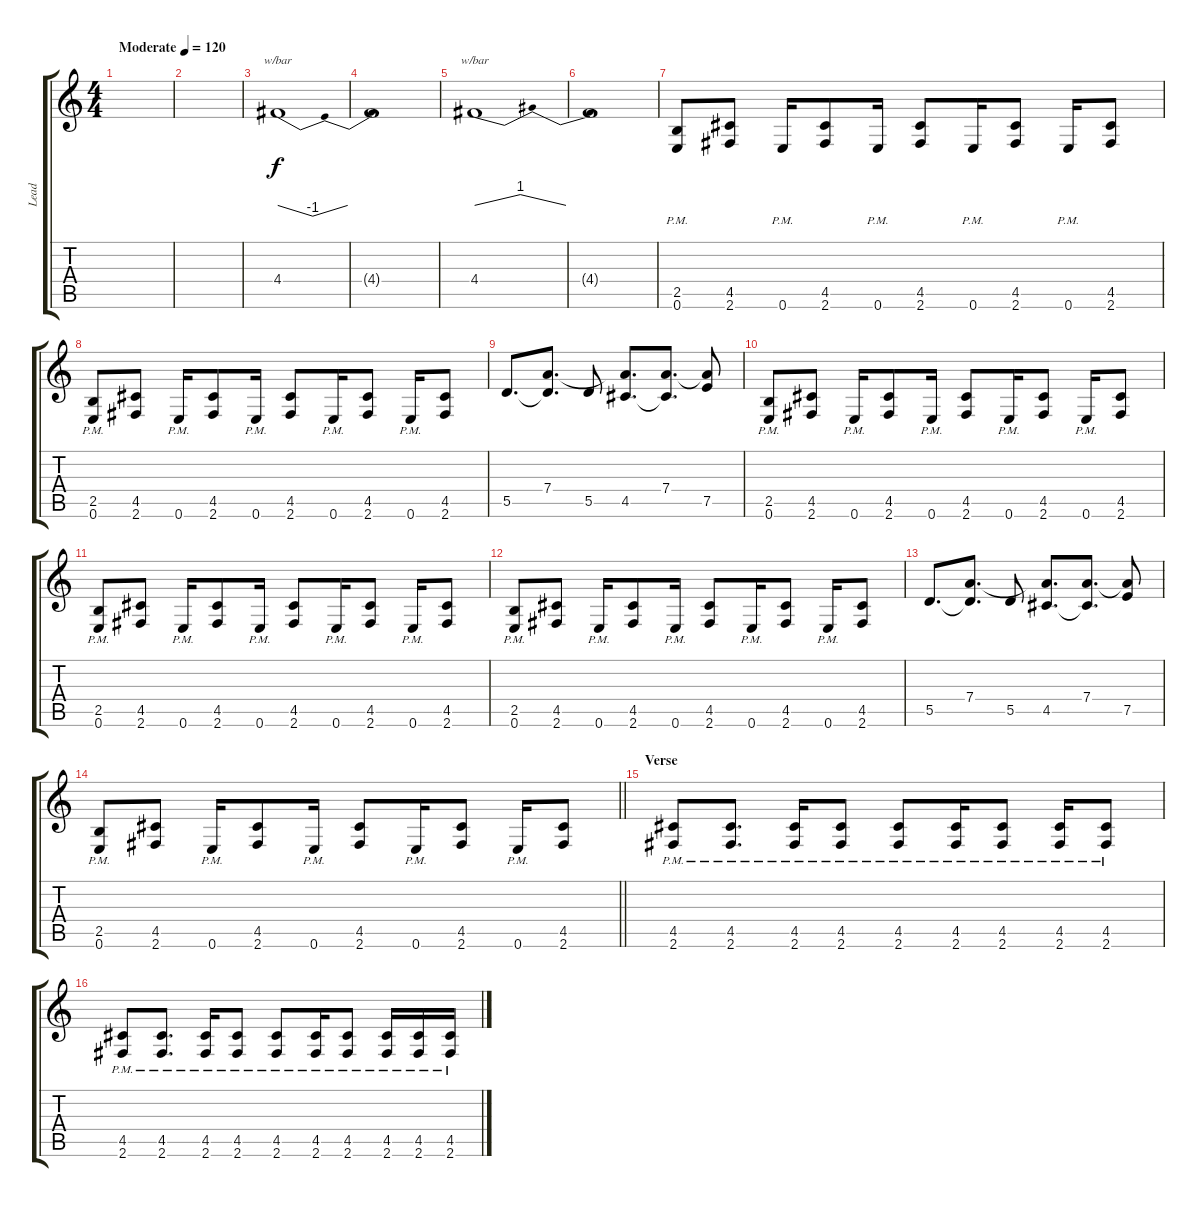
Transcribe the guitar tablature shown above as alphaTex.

\track ("Lead" "Lead") {instrument distortionguitar}
\staff {score tabs}
\tuning (E4 B3 G3 D3 A2 E2) {hide}
\ts (4 4)
\tempo (120 "Moderate")
\clef g2
\ks c
|
|
4.4.1{tbe (dip default 0 0 30 -4 60 0)} |
4.4{t}.1 |
4.4.1{tbe (dip default 0 0 30 4 60 0)} |
4.4{t}.1 |
(2.5{pm} 0.6{pm}).8 (4.5 2.6).8 0.6{pm}.16 (4.5 2.6).8 0.6{pm}.16 (4.5 2.6).8 0.6{pm}.16 (4.5 2.6).8 0.6{pm}.16 (4.5 2.6).8 |
(2.5{pm} 0.6{pm}).8 (4.5 2.6).8 0.6{pm}.16 (4.5 2.6).8 0.6{pm}.16 (4.5 2.6).8 0.6{pm}.16 (4.5 2.6).8 0.6{pm}.16 (4.5 2.6).8 |
5.5.8{d} (7.4 5.5{t}).8{d} 5.5.8 (7.4{t} 4.5).8{d} (7.4 4.5{t}).8{d} (7.4{t} 7.5).8 |
(2.5{pm} 0.6{pm}).8 (4.5 2.6).8 0.6{pm}.16 (4.5 2.6).8 0.6{pm}.16 (4.5 2.6).8 0.6{pm}.16 (4.5 2.6).8 0.6{pm}.16 (4.5 2.6).8 |
(2.5{pm} 0.6{pm}).8 (4.5 2.6).8 0.6{pm}.16 (4.5 2.6).8 0.6{pm}.16 (4.5 2.6).8 0.6{pm}.16 (4.5 2.6).8 0.6{pm}.16 (4.5 2.6).8 |
(2.5{pm} 0.6{pm}).8 (4.5 2.6).8 0.6{pm}.16 (4.5 2.6).8 0.6{pm}.16 (4.5 2.6).8 0.6{pm}.16 (4.5 2.6).8 0.6{pm}.16 (4.5 2.6).8 |
5.5.8{d} (7.4 5.5{t}).8{d} 5.5.8 (7.4{t} 4.5).8{d} (7.4 4.5{t}).8{d} (7.4{t} 7.5).8 |
\barLineRight lightlight
(2.5{pm} 0.6{pm}).8 (4.5 2.6).8 0.6{pm}.16 (4.5 2.6).8 0.6{pm}.16 (4.5 2.6).8 0.6{pm}.16 (4.5 2.6).8 0.6{pm}.16 (4.5 2.6).8 |
\section ("" "Verse")
(4.5{pm} 2.6{pm}).8 (4.5{pm} 2.6{pm}).8{d} (4.5{pm} 2.6{pm}).16 (4.5{pm} 2.6{pm}).8 (4.5{pm} 2.6{pm}).8 (4.5{pm} 2.6{pm}).16 (4.5{pm} 2.6{pm}).8 (4.5{pm} 2.6{pm}).16 (4.5{pm} 2.6{pm}).8 |
(4.5{pm} 2.6{pm}).8 (4.5{pm} 2.6{pm}).8{d} (4.5{pm} 2.6{pm}).16 (4.5{pm} 2.6{pm}).8 (4.5{pm} 2.6{pm}).8 (4.5{pm} 2.6{pm}).16 (4.5{pm} 2.6{pm}).8 (4.5{pm} 2.6{pm}).16 (4.5{pm} 2.6{pm}).16 (4.5{pm} 2.6{pm}).16
